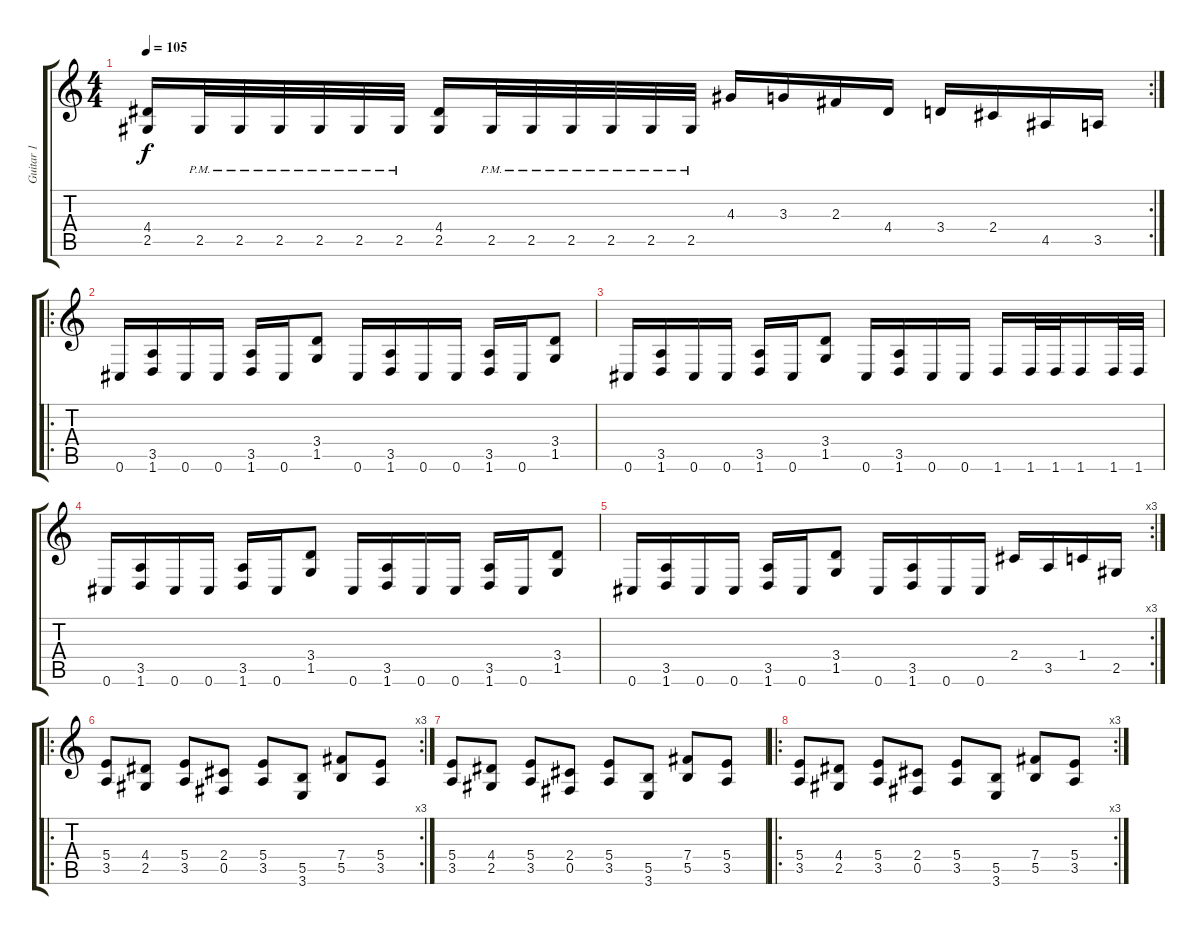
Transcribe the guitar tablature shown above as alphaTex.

\track ("Guitar 1" "Guitar 1") {instrument distortionguitar}
\staff {score tabs}
\tuning (Db4 Ab3 E3 B2 Gb2 Db2) {hide}
\rc 2
\ts (4 4)
\tempo 105
\clef g2
\ks c
(4.4 2.5).16{dy f} 2.5{pm}.32 2.5{pm}.32 2.5{pm}.32 2.5{pm}.32 2.5{pm}.32 2.5{pm}.32 (4.4 2.5).16 2.5{pm}.32 2.5{pm}.32 2.5{pm}.32 2.5{pm}.32 2.5{pm}.32 2.5{pm}.32 4.3.16 3.3.16 2.3.16 4.4.16 3.4.16 2.4.16 4.5.16 3.5.16 |
\ro
0.6.16 (3.5 1.6).16 0.6.16 0.6.16 (3.5 1.6).16 0.6.16 (3.4 1.5).8 0.6.16 (3.5 1.6).16 0.6.16 0.6.16 (3.5 1.6).16 0.6.16 (3.4 1.5).8 |
0.6.16 (3.5 1.6).16 0.6.16 0.6.16 (3.5 1.6).16 0.6.16 (3.4 1.5).8 0.6.16 (3.5 1.6).16 0.6.16 0.6.16 1.6.16 1.6.32 1.6.32 1.6.16 1.6.32 1.6.32 |
0.6.16 (3.5 1.6).16 0.6.16 0.6.16 (3.5 1.6).16 0.6.16 (3.4 1.5).8 0.6.16 (3.5 1.6).16 0.6.16 0.6.16 (3.5 1.6).16 0.6.16 (3.4 1.5).8 |
\rc 3
0.6.16 (3.5 1.6).16 0.6.16 0.6.16 (3.5 1.6).16 0.6.16 (3.4 1.5).8 0.6.16 (3.5 1.6).16 0.6.16 0.6.16 2.4.16 3.5.16 1.4.16 2.5.16 |
\ro
\rc 3
(5.4 3.5).8 (4.4 2.5).8 (5.4 3.5).8 (2.4 0.5).8 (5.4 3.5).8 (5.5 3.6).8 (7.4 5.5).8 (5.4 3.5).8 |
(5.4 3.5).8 (4.4 2.5).8 (5.4 3.5).8 (2.4 0.5).8 (5.4 3.5).8 (5.5 3.6).8 (7.4 5.5).8 (5.4 3.5).8 |
\ro
\rc 3
(5.4 3.5).8 (4.4 2.5).8 (5.4 3.5).8 (2.4 0.5).8 (5.4 3.5).8 (5.5 3.6).8 (7.4 5.5).8 (5.4 3.5).8
